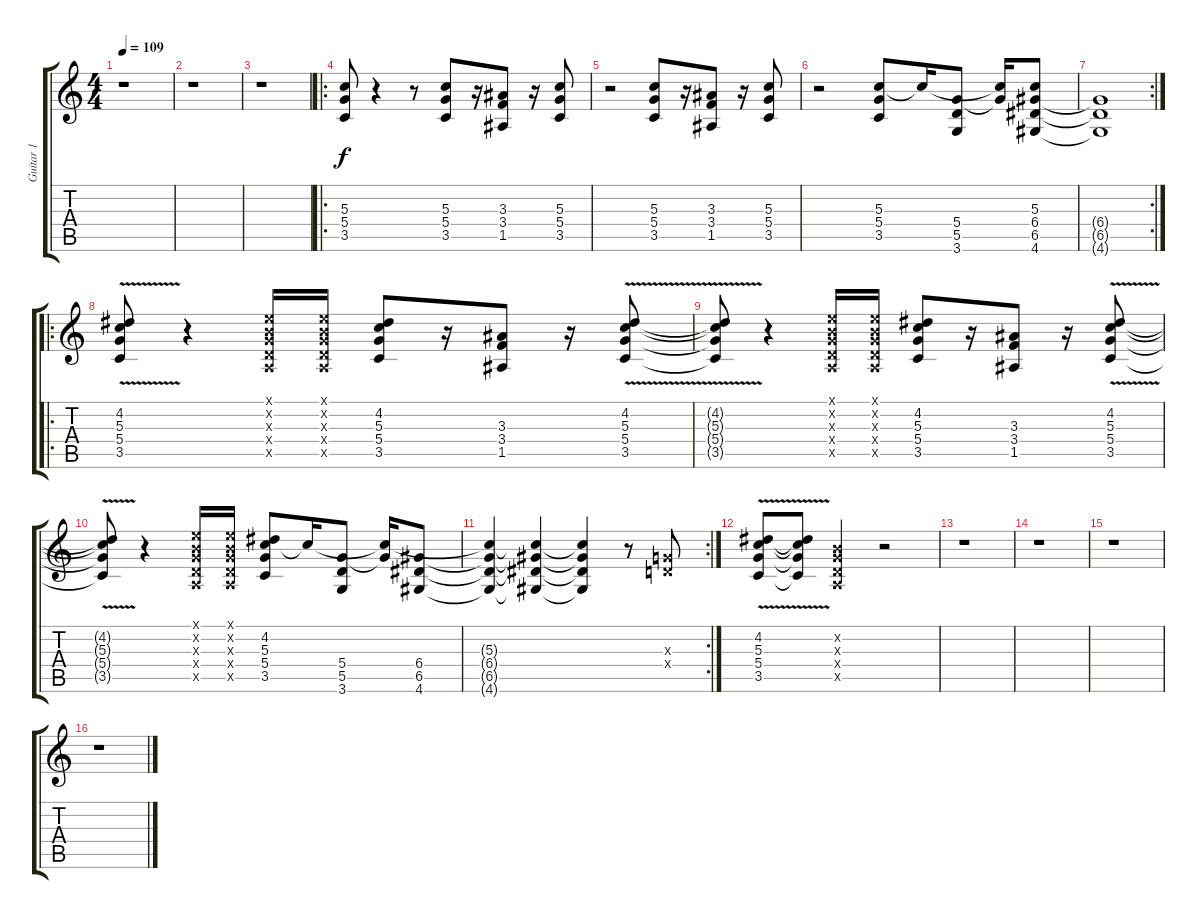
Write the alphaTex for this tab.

\track ("Guitar 1" "Guitar 1") {instrument overdrivenguitar}
\staff {score tabs}
\tuning (E4 B3 G3 D3 A2 E2) {hide}
\ts (4 4)
\tempo 109
\clef g2
\ks c
r.1{dy f instrument overdrivenguitar} |
r.1 |
r.1 |
\ro
(5.3 5.4 3.5).8 r.4 r.8 (5.3 5.4 3.5).8 r.16 (3.3 3.4 1.5).8 r.16 (5.3 5.4 3.5).8 |
r.2 (5.3 5.4 3.5).8 r.16 (3.3 3.4 1.5).8 r.16 (5.3 5.4 3.5).8 |
r.2 (5.3 5.4 3.5).8 5.3{t}.16 (5.4 5.5 3.6).8 (5.3{t} 5.4{t}).16 (5.3 6.4 6.5 4.6).8 |
\rc 2
(6.4{t} 6.5{t} 4.6{t}).1 |
\ro
(4.2 5.3{v} 5.4{v} 3.5{v}).8 r.4 (0.1{x} 0.2{x} 0.3{x} 0.4{x} 0.5{x}).16 (0.1{x} 0.2{x} 0.3{x} 0.4{x} 0.5{x}).16 (4.2 5.3 5.4 3.5).8 r.16 (3.3 3.4 1.5).8 r.16 (4.2 5.3{v} 5.4{v} 3.5{v}).8 |
(4.2{t} 5.3{t} 5.4{t} 3.5{t}).8 r.4 (0.1{x} 0.2{x} 0.3{x} 0.4{x} 0.5{x}).16 (0.1{x} 0.2{x} 0.3{x} 0.4{x} 0.5{x}).16 (4.2 5.3 5.4 3.5).8 r.16 (3.3 3.4 1.5).8 r.16 (4.2 5.3{v} 5.4{v} 3.5{v}).8 |
(4.2{t} 5.3{t} 5.4{t} 3.5{t}).8 r.4 (0.1{x} 0.2{x} 0.3{x} 0.4{x} 0.5{x}).16 (0.1{x} 0.2{x} 0.3{x} 0.4{x} 0.5{x}).16 (4.2 5.3 5.4 3.5).8 5.3{t}.16 (5.4 5.5 3.6).8 (5.3{t} 5.4{t}).16 (6.4 6.5 4.6).8 |
\rc 2
(5.3{t} 6.4{t} 6.5{t} 4.6{t}).4 (5.3{t} 6.4{t} 6.5{t} 4.6{t}).4 (5.3{t} 6.4{t} 6.5{t} 4.6{t}).4 r.8 (0.3{x} 0.4{x}).8 |
(4.2 5.3{v} 5.4{v} 3.5{v}).8 (4.2{t} 5.3{t} 5.4{t} 3.5{t}).8 (0.2{x} 0.3{x} 0.4{x} 0.5{x}).4 r.2 |
r.1 |
r.1 |
r.1 |
r.1
